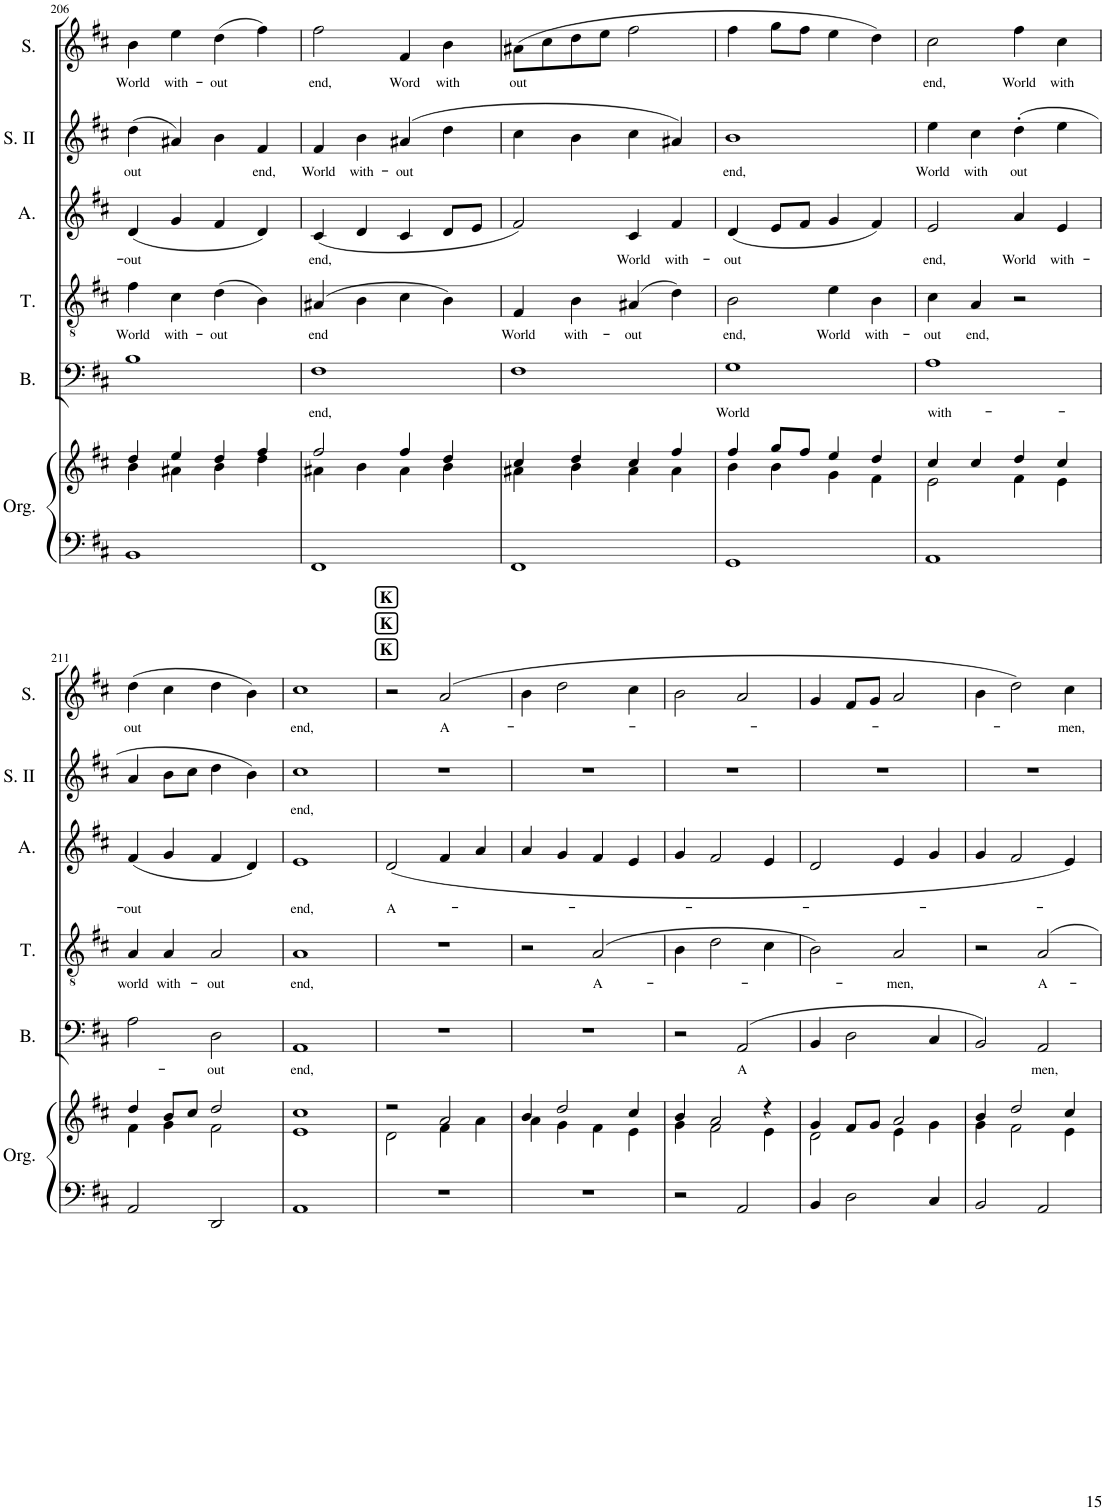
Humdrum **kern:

**kern	**kern	**kern	**text	**kern	**text	**kern	**text	**kern	**text	**kern	**text
*part6	*part6	*part5	*part5	*part4	*part4	*part3	*part3	*part2	*part2	*part1	*part1
*staff7	*staff6	*staff5	*staff5	*staff4	*staff4	*staff3	*staff3	*staff2	*staff2	*staff1	*staff1
*I"Organ	*	*I"Bass	*	*I"Tenor	*	*I"Alto	*	*I"Soprano II	*	*I"Soprano I	*
*I'Org.	*	*I'B.	*	*I'T.	*	*I'A.	*	*I'S. II	*	*I'S.	*
!!LO:PB:g=z
*clefF4	*clefG2	*clefF4	*	*clefGv2	*	*clefG2	*	*clefG2	*	*clefG2	*
*k[f#c#]	*k[f#c#]	*k[f#c#]	*	*k[f#c#]	*	*k[f#c#]	*	*k[f#c#]	*	*k[f#c#]	*
*M4/4	*M4/4	*M4/4	*	*M4/4	*	*M4/4	*	*M4/4	*	*M4/4	*
*met(c|)	*met(c|)	*met(c|)	*	*met(c|)	*	*met(c|)	*	*met(c|)	*	*met(c|)	*
=206	=206	=206	=206	=206	=206	=206	=206	=206	=206	=206	=206
*	*^	*	*	*	*	*	*	*	*	*	*
!	!	!	!	!	!	!LO:LY:b	!	!LO:LY:b	!	!LO:LY:b	!	!LO:LY:b
1BB	4dd/	4b\	1B	.	4f#\	World	(4d/	-out	(4dd\	out	4b\	World
!	!	!	!	!	!	!LO:LY:b	!	!	!	!	!	!LO:LY:b
.	4ee/	4a#X\	.	.	4c#\	with-	4g/	.	4a#X/)	.	4ee\	with-
!	!	!	!	!	!	!LO:LY:b	!	!	!	!	!	!LO:LY:b
.	4dd/	4b\	.	.	(4d\	-out	4f#/	.	4b\	.	(4dd\	-out
!	!	!	!	!	!	!	!	!	!	!LO:LY:b	!	!
.	4ff#/	4dd\	.	.	4B\)	.	4d/)	.	4f#/	end,	4ff#\)	.
=207	=207	=207	=207	=207	=207	=207	=207	=207	=207	=207	=207	=207
!	!	!	!	!LO:LY:b	!	!LO:LY:b	!	!LO:LY:b	!	!LO:LY:b	!	!LO:LY:b
1FF#	2ff#/	4a#X\	1F#	end,	(4A#X/	end	(4c#/	end,	4f#/	World	2ff#\	end,
!	!	!	!	!	!	!	!	!	!	!LO:LY:b	!	!
.	.	4b\	.	.	4B\	.	4d/	.	4b\	with-	.	.
!	!	!	!	!	!	!	!	!	!	!LO:LY:b	!	!LO:LY:b
.	4ff#/	4a#\	.	.	4c#\	.	4c#/	.	(4a#X/	-out	4f#/	Word
!	!	!	!	!	!	!	!	!	!	!	!	!LO:LY:b
.	4dd/	4b\	.	.	4B\)	.	8d/L	.	4dd\	.	4b\	with
.	.	.	.	.	.	.	8e/J	.	.	.	.	.
=208	=208	=208	=208	=208	=208	=208	=208	=208	=208	=208	=208	=208
!	!	!	!	!	!	!LO:LY:b	!	!	!	!	!	!LO:LY:b
1FF#	4cc#/	4a#X\	1F#	.	4F#/	World	2f#/)	.	4cc#\	.	(8a#X\L	out
.	.	.	.	.	.	.	.	.	.	.	8cc#\	.
!	!	!	!	!	!	!LO:LY:b	!	!	!	!	!	!
.	4dd/	4b\	.	.	4B\	with-	.	.	4b\	.	8dd\	.
.	.	.	.	.	.	.	.	.	.	.	8ee\J	.
!	!	!	!	!	!	!LO:LY:b	!	!LO:LY:b	!	!	!	!
.	4cc#/	4a#\	.	.	(4A#X/	-out	4c#/	World	4cc#\	.	2ff#\	.
!	!	!	!	!	!	!	!	!LO:LY:b	!	!	!	!
.	4ff#/	4a#\	.	.	4d\)	.	4f#/	with-	4a#X/)	.	.	.
=209	=209	=209	=209	=209	=209	=209	=209	=209	=209	=209	=209	=209
!	!	!	!	!LO:LY:b	!	!LO:LY:b	!	!LO:LY:b	!	!LO:LY:b	!	!
1GG	4ff#/	4b\	1G	World	2B\	end,	(4d/	-out	1b	end,	4ff#\	.
.	8gg/L	4b\	.	.	.	.	8e/L	.	.	.	8gg\L	.
.	8ff#/J	.	.	.	.	.	8f#/J	.	.	.	8ff#\J	.
!	!	!	!	!	!	!LO:LY:b	!	!	!	!	!	!
.	4ee/	4g\	.	.	4e\	World	4g/	.	.	.	4ee\	.
!	!	!	!	!	!	!LO:LY:b	!	!	!	!	!	!
.	4dd/	4f#\	.	.	4B\	with-	4f#/)	.	.	.	4dd\)	.
=210	=210	=210	=210	=210	=210	=210	=210	=210	=210	=210	=210	=210
!	!	!	!	!LO:LY:b	!	!LO:LY:b	!	!LO:LY:b	!	!LO:LY:b	!	!LO:LY:b
1AA	4cc#/	2e\	1A	with-	4c#\	-out	2e/	end,	4ee\	World	2cc#\	end,
!	!	!	!	!	!	!LO:LY:b	!	!	!	!LO:LY:b	!	!
.	4cc#/	.	.	.	4A/	end,	.	.	4cc#\	with	.	.
!	!	!	!	!	!	!	!	!LO:LY:b	!	!LO:LY:b	!	!LO:LY:b
.	4dd/	4f#\	.	.	2r	.	4a/	World	(4dd'\	out	4ff#\	World
!	!	!	!	!	!	!	!	!LO:LY:b	!	!	!	!LO:LY:b
.	4cc#/	4e\	.	.	.	.	4e/	with-	4ee\	.	4cc#\	with
!!LO:LB:g=z
=211	=211	=211	=211	=211	=211	=211	=211	=211	=211	=211	=211	=211
!	!	!	!	!	!	!LO:LY:b	!	!LO:LY:b	!	!	!	!LO:LY:b
2AA/	4dd/	4f#\	2A\	.	4A/	world	(4f#/	-out	4a/	.	(4dd\	out
!	!	!	!	!	!	!LO:LY:b	!	!	!	!	!	!
.	8b/L	4g\	.	.	4A/	with-	4g/	.	8b\L	.	4cc#\	.
.	8cc#/J	.	.	.	.	.	.	.	8cc#\J	.	.	.
!	!	!	!	!LO:LY:b	!	!LO:LY:b	!	!	!	!	!	!
2DD/	2dd/	2f#\	2D\	-out	2A/	-out	4f#/	.	4dd\	.	4dd\	.
.	.	.	.	.	.	.	4d/)	.	4b\)	.	4b\)	.
*	*v	*v	*	*	*	*	*	*	*	*	*	*
=212	=212	=212	=212	=212	=212	=212	=212	=212	=212	=212	=212
!	!	!	!LO:LY:b	!	!LO:LY:b	!	!LO:LY:b	!	!LO:LY:b	!	!LO:LY:b
1AA	1e 1cc#	1AA	end,	1A	end,	1e	end,	1cc#	end,	1cc#	end,
=213	=213	=213	=213	=213	=213	=213	=213	=213	=213	=213	=213
*	*^	*	*	*	*	*	*	*	*	*	*
!	!	!	!	!	!	!	!	!	!	!	!LO:TX:a:B:t=K	!
!	!	!	!	!	!	!	!	!	!	!	!LO:TX:a:B:t=K	!
!	!	!	!	!	!	!	!	!	!	!	!LO:TX:a:B:t=K	!
!	!	!	!	!	!	!	!	!LO:LY:b	!	!	!	!
1r	2r	2d\	1r	.	1r	.	(2d/	A-	1r	.	2r	.
!	!	!	!	!	!	!	!	!	!	!	!	!LO:LY:b
.	2a/	4f#\	.	.	.	.	4f#/	.	.	.	(2a/	A-
.	.	4a\	.	.	.	.	4a/	.	.	.	.	.
=214	=214	=214	=214	=214	=214	=214	=214	=214	=214	=214	=214	=214
1r	4b/	4a\	1r	.	2r	.	4a/	.	1r	.	4b\	.
.	2dd/	4g\	.	.	.	.	4g/	.	.	.	2dd\	.
!	!	!	!	!	!	!LO:LY:b	!	!	!	!	!	!
.	.	4f#\	.	.	(2A/	A-	4f#/	.	.	.	.	.
.	4cc#/	4e\	.	.	.	.	4e/	.	.	.	4cc#\	.
=215	=215	=215	=215	=215	=215	=215	=215	=215	=215	=215	=215	=215
2r	4b/	4g\	2r	.	4B\	.	4g/	.	1r	.	2b\	.
.	2a/	2f#\	.	.	2d\	.	2f#/	.	.	.	.	.
!	!	!	!	!LO:LY:b	!	!	!	!	!	!	!	!
2AA/	.	.	(2AA/	A	.	.	.	.	.	.	2a/	.
.	4r	4e\	.	.	4c#\	.	4e/	.	.	.	.	.
=216	=216	=216	=216	=216	=216	=216	=216	=216	=216	=216	=216	=216
4BB/	4g/	2d\	4BB/	.	2B\)	.	2d/	.	1r	.	4g/	.
2D\	8f#/L	.	2D\	.	.	.	.	.	.	.	8f#/L	.
.	8g/J	.	.	.	.	.	.	.	.	.	8g/J	.
!	!	!	!	!	!	!LO:LY:b	!	!	!	!	!	!
.	2a/	4e\	.	.	2A/	-men,	4e/	.	.	.	2a/	.
4C#/	.	4g\	4C#/	.	.	.	4g/	.	.	.	.	.
=217	=217	=217	=217	=217	=217	=217	=217	=217	=217	=217	=217	=217
2BB/	4b/	4g\	2BB/)	.	2r	.	4g/	.	1r	.	4b\	.
.	2dd/	2f#\	.	.	.	.	2f#/	.	.	.	2dd\)	.
!	!	!	!	!LO:LY:b	!	!LO:LY:b	!	!	!	!	!	!
2AA/	.	.	2AA/	men,	2A/	A-	.	.	.	.	.	.
!	!	!	!	!	!	!	!	!	!	!	!	!LO:LY:b
.	4cc#/	4e\	.	.	.	.	4e/)	.	.	.	4cc#\	-men,
*	*v	*v	*	*	*	*	*	*	*	*	*	*
=	=	=	=	=	=	=	=	=	=	=	=
*-	*-	*-	*-	*-	*-	*-	*-	*-	*-	*-	*-
